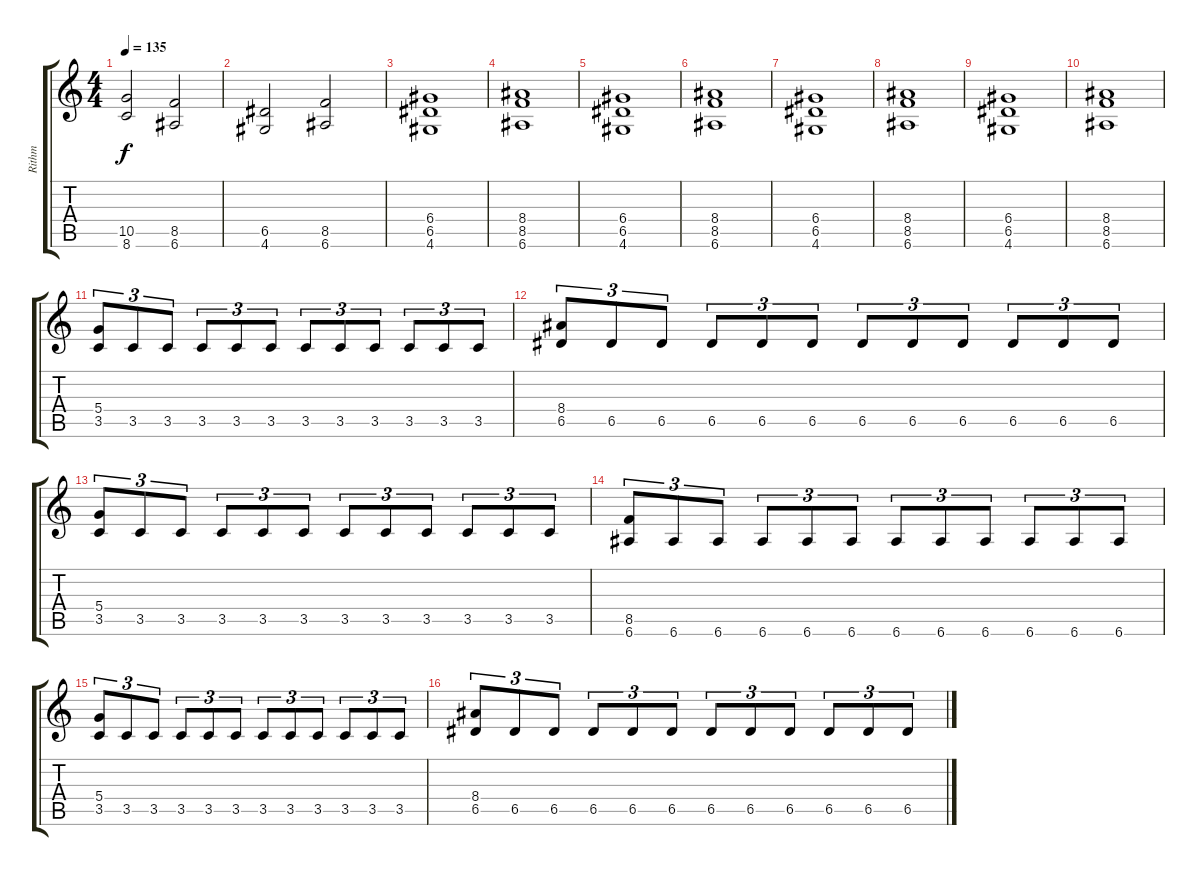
\track ("Rithm" "Rithm") {instrument distortionguitar}
\staff {score tabs}
\tuning (E4 B3 G3 D3 A2 E2) {hide}
\ts (4 4)
\tempo 135
\clef g2
\ks c
(10.5 8.6).2{dy f} (8.5 6.6).2 |
(6.5 4.6).2 (8.5 6.6).2 |
(6.4 6.5 4.6).1 |
(8.4 8.5 6.6).1 |
(6.4 6.5 4.6).1 |
(8.4 8.5 6.6).1 |
(6.4 6.5 4.6).1 |
(8.4 8.5 6.6).1 |
(6.4 6.5 4.6).1 |
(8.4 8.5 6.6).1 |
(5.4 3.5).8{tu (3 2)} 3.5.8{tu (3 2)} 3.5.8{tu (3 2)} 3.5.8{tu (3 2)} 3.5.8{tu (3 2)} 3.5.8{tu (3 2)} 3.5.8{tu (3 2)} 3.5.8{tu (3 2)} 3.5.8{tu (3 2)} 3.5.8{tu (3 2)} 3.5.8{tu (3 2)} 3.5.8{tu (3 2)} |
(8.4 6.5).8{tu (3 2)} 6.5.8{tu (3 2)} 6.5.8{tu (3 2)} 6.5.8{tu (3 2)} 6.5.8{tu (3 2)} 6.5.8{tu (3 2)} 6.5.8{tu (3 2)} 6.5.8{tu (3 2)} 6.5.8{tu (3 2)} 6.5.8{tu (3 2)} 6.5.8{tu (3 2)} 6.5.8{tu (3 2)} |
(5.4 3.5).8{tu (3 2)} 3.5.8{tu (3 2)} 3.5.8{tu (3 2)} 3.5.8{tu (3 2)} 3.5.8{tu (3 2)} 3.5.8{tu (3 2)} 3.5.8{tu (3 2)} 3.5.8{tu (3 2)} 3.5.8{tu (3 2)} 3.5.8{tu (3 2)} 3.5.8{tu (3 2)} 3.5.8{tu (3 2)} |
(8.5 6.6).8{tu (3 2)} 6.6.8{tu (3 2)} 6.6.8{tu (3 2)} 6.6.8{tu (3 2)} 6.6.8{tu (3 2)} 6.6.8{tu (3 2)} 6.6.8{tu (3 2)} 6.6.8{tu (3 2)} 6.6.8{tu (3 2)} 6.6.8{tu (3 2)} 6.6.8{tu (3 2)} 6.6.8{tu (3 2)} |
(5.4 3.5).8{tu (3 2)} 3.5.8{tu (3 2)} 3.5.8{tu (3 2)} 3.5.8{tu (3 2)} 3.5.8{tu (3 2)} 3.5.8{tu (3 2)} 3.5.8{tu (3 2)} 3.5.8{tu (3 2)} 3.5.8{tu (3 2)} 3.5.8{tu (3 2)} 3.5.8{tu (3 2)} 3.5.8{tu (3 2)} |
(8.4 6.5).8{tu (3 2)} 6.5.8{tu (3 2)} 6.5.8{tu (3 2)} 6.5.8{tu (3 2)} 6.5.8{tu (3 2)} 6.5.8{tu (3 2)} 6.5.8{tu (3 2)} 6.5.8{tu (3 2)} 6.5.8{tu (3 2)} 6.5.8{tu (3 2)} 6.5.8{tu (3 2)} 6.5.8{tu (3 2)}
